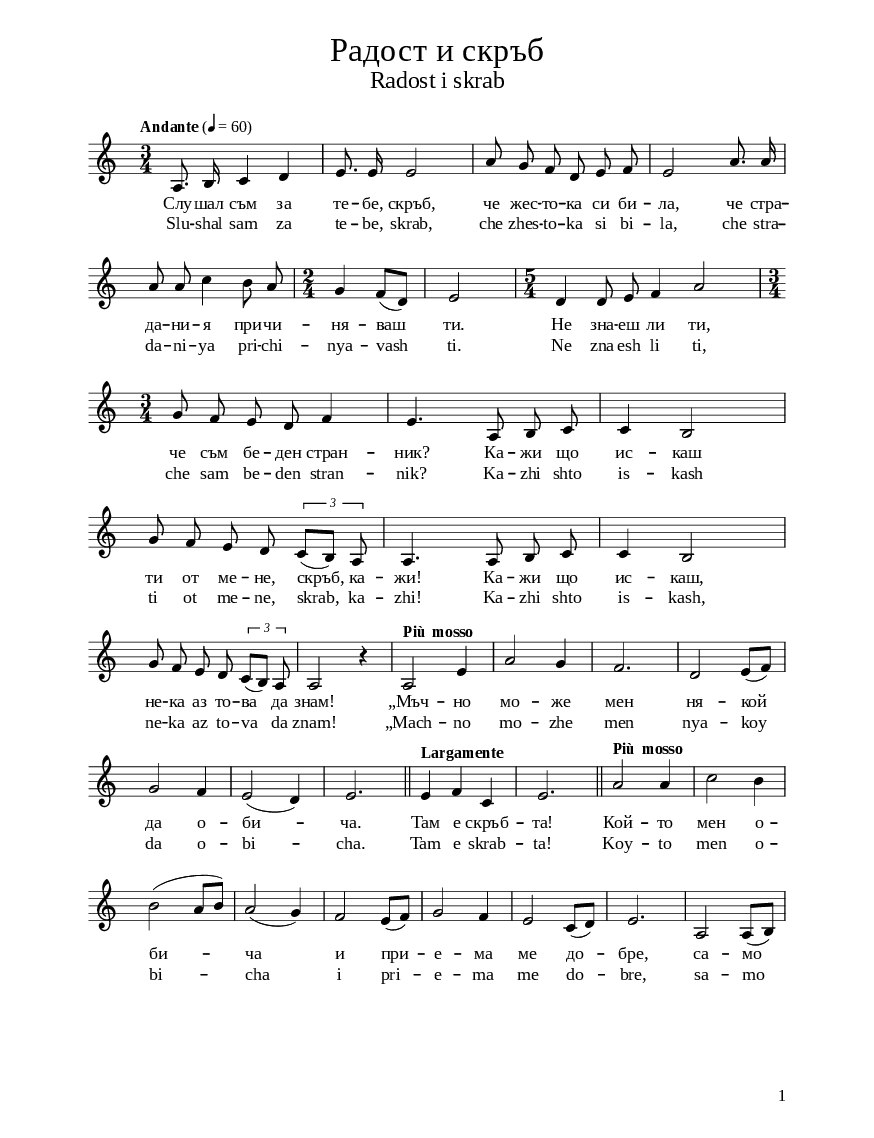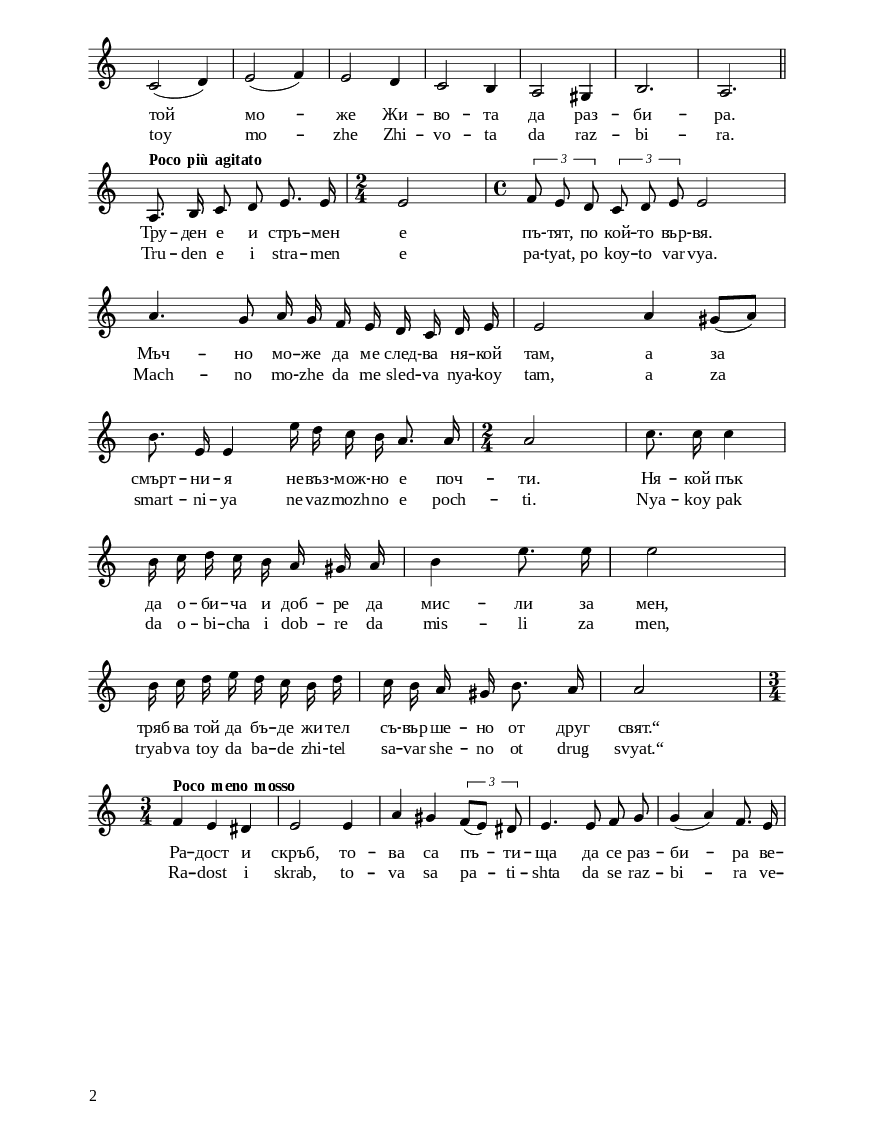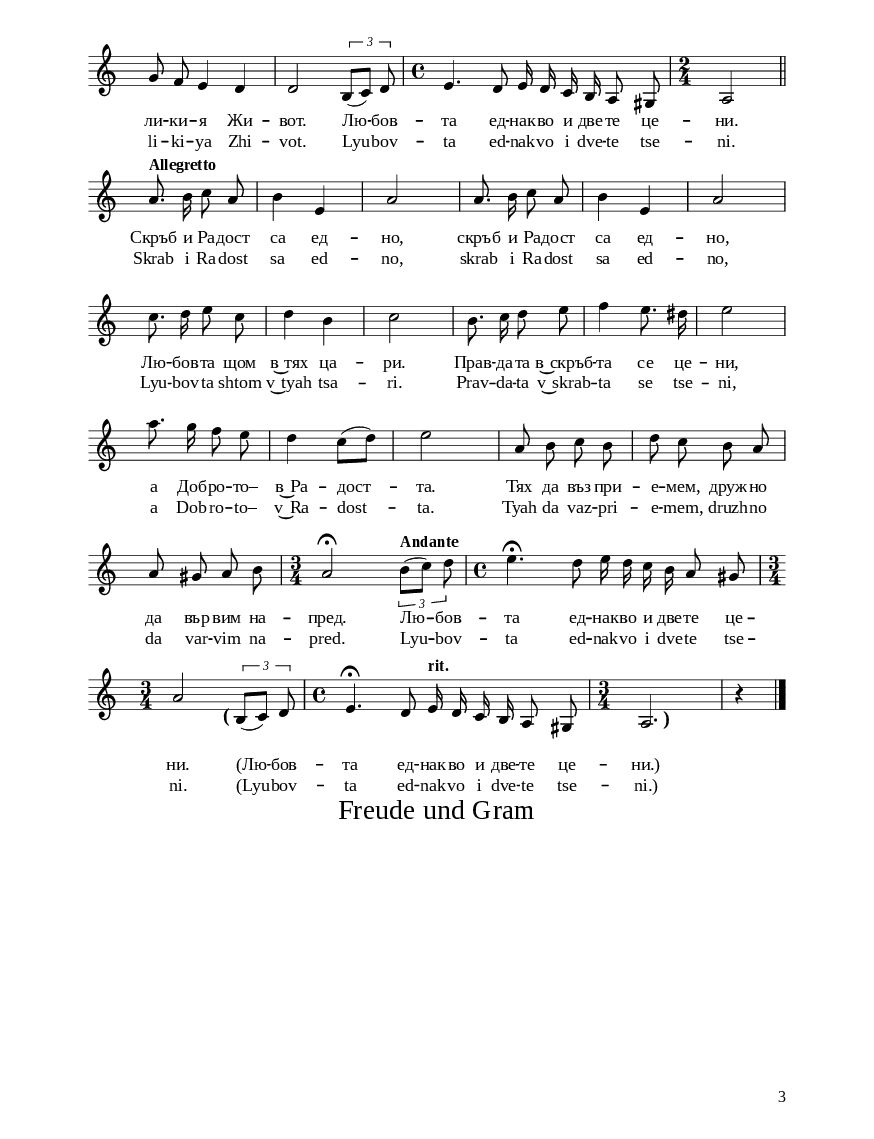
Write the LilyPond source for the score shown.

\version "2.24.0"

\include "include/globals.ily"

\bookpart {
  \include "include/bookpart-paper.ily"
  \score {
    \include "include/score-layout.ily"

    \new Voice \relative c' {
      \clef treble
      \key c \major
      \time 3/4
      \tempoFunc "Andante" 4 "60"
      \autoBeamOff
      a8.  b16  c4  d4 | % 2
      e8.  e16  e2 | % 3
      a8  g8  f8  d8  e8
      f8 | % 4
      e2  a8.  a16 \break | % 5
      a8  a8  c4  b8  a8 | % 6
      \time 2/4  | % 6
      g4  f8 [(  d8 )] | % 7
      e2 | % 8
      \time 5/4  | % 8
      d4  d8  e8  f4  a2 \break | % 9
      \time 3/4  | % 9
      g8  f8  e8  d8  f4 |
      e4.  a,8  b8  c8 | % 11
      c4  b2 \break | % 12
      g'8  f8  e8  d8
      \tuplet 3/2 { c8 ( [  b8 )]  a8  }
      | % 13
      a4.  a8  b8  c8 | % 14
      c4  b2 \break | % 15
      g'8  f8  e8  d8
      \tuplet 3/2 { c8 ( [  b8] ) a8 }
      | % 16
      a2 r4 | % 17
      a2 ^\markup{ \bold {Più mosso} }  e'4 | % 18
      a2  g4 | % 19
      f2. |
      d2  e8 ( [  f8 ) ] \break | % 21
      g2  f4 | % 22
      e2 (  d4 ) | % 23
      e2. \bar "||"
      e4 ^\markup{ \bold {Largamente} }  f4  c4 | % 25
      e2. \bar "||"
      a2 ^\markup{ \bold {Più mosso} }  a4 | % 27
      c2  b4 \break | % 28
      b2 (  a8 [  b8 ) ] | % 29
      a2 (  g4 ) |
      f2  e8 ( [  f8 ) ] | % 31
      g2  f4 | % 32
      e2  c8 ( [  d8 ) ] | % 33
      e2. | % 34
      a,2  a8 ( [  b8 ) ] \break | % 35
      c2 (  d4 ) | % 36
      e2 (  f4 ) | % 37
      e2  d4 | % 38
      c2  b4 | % 39
      a2  gis4 |
      b2. | % 41
      a2. \bar "||"
      \break | % 42
      a8. ^\markup{ \bold {Poco più agitato} }  b16
      c8  d8  e8.  e16 | % 43
      \time 2/4  | % 43
      e2 | % 44
      \time 4/4  | % 44
      \tuplet 3/2 {f8   e8  d8 }
      \tuplet 3/2 {c8  d8  e8 }
      e2  |
      a4.  g8  a16  g16  f16
      e16  d16  c16  d16  e16 | % 46
      e2  a4  gis8 ( [  a8 ) ] \break | % 47
      b8.  e,16  e4  e'16
      d16  c16  b16  a8.  a16 | % 48
      \time 2/4  | % 48
      a2 | % 49
      c8.  c16  c4 \break |
      b16  c16  d16  c16
      b16  a16  gis16  a16 | % 51
      b4  e8.  e16 | % 52
      e2 \break | % 53
      b16  c16  d16  e16
      d16  c16  b16  d16 | % 54
      c16  b16  a16  gis16
      b8.  a16 | % 55
      a2 \break | % 56
      \time 3/4  | % 56
      f4 ^\markup{ \bold {Poco meno mosso} }  e4
      dis4 | % 57
      e2  e4 | % 58
      a4  gis4
      \tuplet 3/2 { f8 ( [  e8 ] )  dis8  }
      | % 59
      e4.  e8  f8  g8 |
      g4 (  a4 )  f8.  e16 \break | % 61
      g8  f8  e4  d4 | % 62
      d2
      \tuplet 3/2 { b8 ( [  c8 ) ]  d8  }
      | % 63
      | % 63
      \time 4/4 e4.  d8  e16  d16  c16
      b16  a8  gis8 | % 64
      \time 2/4 a2 \bar "||"  \break | % 65
      a'8. ^\markup{ \bold {Allegretto} }  b16
      c8  a8  | % 66
      b4  e,4  | % 67
      a2  | % 68
      a8.  b16  c8  a8  | % 69
      b4  e,4  |
      a2  \break | % 71
      c8.  d16  e8  c8  | % 72
      d4  b4  | % 73
      c2  | % 74
      b8.  c16  d8  e8  | % 75
      f4  e8.  dis16  | % 76
      e2  \break | % 77
      a8. g16 f8 e8  | % 78
      d4 c8 ( [ d8 ) ] | % 79
      e2 |
      a,8 b8 c8 b8  | % 81
      d8 c8 b8  a8 \break | % 82
      a8  gis8  a8 b8 | % 83
      \time 3/4  | % 83
      a2 ^\fermata
      \tuplet 3/2 { \tempo "Andante" b8 ( [ c8 ) ] d8  }
      \time 4/4  | % 84
      e4. \fermata
      d8 e16  d16 c16  b16
      a8 gis8 | \break % 85 

     \time 3/4 a2
    
     \tuplet 3/2 { 
      \once \override TextScript.extra-offset = #'(-1.8 . 3.5)
      b,8-\markup \bold \fontsize #+2 {"("} 
       ( [ c8 ) ] d8  } |
      \time 4/4   % 84
      e4. \fermata
      d8 \tempo "rit." e16  d16 c16  b16
      a8 gis8 | 
      \time 3/4
      \override TextScript.extra-offset = #'(3 . 3.0)      
      a2.-\markup \bold \fontsize #+2 {")"}
      r4 \bar "|."
    }

    \addlyrics {
      Слу -- шал съм за те -- бе, скръб,
      че жес -- то -- ка си би -- ла, че
      стра -- да -- ни -- я при -- чи -- ня
      -- ваш  ти. Не зна -- еш ли ти,
      че съм бе -- ден стран -- ник? Ка
      -- жи що ис -- каш ти от ме -- не,
      скръб, ка -- жи! Ка -- жи що
      ис -- каш, не -- ка аз то -- ва
      да знам! "„Мъч" -- но мо -- же
      мен ня -- кой  да о -- би
      -- ча. Там е скръб -- та! Кой --
      то мен о -- би  --  ча
      и при  -- е -- ма ме до  --
      бре, са -- мо той мо
      -- же Жи -- во -- та да раз -- би
      -- ра. Тру -- ден е и стръ -- мен
      е пъ -- тят, по кой -- то вър --
      вя. Мъч -- но мо -- же да ме след
      -- ва ня -- кой там, а за
      смърт -- ни -- я не -- въз -- мож --
      но е поч -- ти. Ня -- кой пък да
      о -- би -- ча и доб -- ре да мис --
      ли за мен, тряб -- ва той да бъ
      -- де жи -- тел съ -- вър -- ше -- но
      от друг "свят.“" Ра -- дост и
      скръб, то -- ва са пъ  -- ти --
      ща да се раз -- би -- ра ве --
      ли -- ки -- я Жи -- вот. Лю  --
      бов -- та ед -- нак -- во и две --
      те це -- ни. Скръб и Ра -- дост
      са ед -- но, скръб и Ра -- дост
      са ед -- но, Лю -- бов -- та щом
      в~тях ца -- ри. Прав -- да -- та
      в~скръб -- та се це -- ни, а Доб
      -- ро -- то– в~Ра -- дост  -- та.
      Тях да въз -- при -- е -- мем, друж
      -- но да вър -- вим на -- пред. Лю
      -- бов -- та ед -- нак -- во и
      две -- те це -- ни. (Лю
      -- бов -- та ед -- нак -- во и
      две -- те це -- ни.)}
      \addlyrics {
        Slu -- shal sam za te -- be, skrab,
        che zhes -- to -- ka si bi -- la, che
        stra -- da -- ni -- ya pri -- chi -- nya
        -- vash  ti. Ne zna -- esh li ti,
        che sam be -- den stran -- nik? Ka
        -- zhi shto is -- kash ti ot me -- ne,
        skrab, ka -- zhi! Ka -- zhi shto
        is -- kash, ne -- ka az to -- va
         da znam! "„Mach" -- no mo -- zhe
        men nya -- koy  da o -- bi
        -- cha. Tam e skrab -- ta! Koy --
        to men o -- bi  --  cha  
        i pri  -- e -- ma me do  --
        bre, sa -- mo  toy  mo
        -- zhe Zhi -- vo -- ta da raz -- bi
        -- ra. Tru -- den e i stra -- men
        e pa -- tyat, po koy -- to var --
        vya. Mach -- no mo -- zhe da me sled
        -- va nya -- koy tam, a za
        smart -- ni -- ya ne -- vaz -- mozh --
        no e poch -- ti. Nya -- koy pak da
        o -- bi -- cha i dob -- re da mis --
        li za men, tryab -- va toy da ba
        -- de zhi -- tel sa -- var -- she -- no
        ot drug "svyat.“" Ra -- dost i
        skrab, to -- va sa pa  -- ti --
        shta da se raz -- bi -- ra ve --
        li -- ki -- ya Zhi -- vot. Lyu  --
        bov -- ta ed -- nak -- vo i dve --
        te tse -- ni. Skrab i Ra -- dost
        sa ed -- no, skrab i Ra -- dost
        sa ed -- no, Lyu -- bov -- ta shtom
        v~tyah tsa -- ri. Prav -- da -- ta
        v~skrab -- ta se tse -- ni, a Dob
        -- ro -- to– v~Ra -- dost  -- ta.
        Tyah da vaz -- pri -- e -- mem, druzh
        -- no da var -- vim na -- pred. Lyu
        -- bov -- ta ed -- nak -- vo i
        dve -- te tse -- ni. (Lyu
        -- bov -- ta ed -- nak -- vo i
        dve -- te tse -- ni.)}

        \header {
          title = \titleFunc "Радост и скръб" "Radost i skrab"
        }

        \midi{}

      } % score

      

      % include foreign translation(s) of the song
      \version "2.24.1"

\markup \fill-line { \fontsize #deTitleFontSize "Freude und Gram" }
\markup \null
\markup \null
\markup \fontsize #deCoupletFontSize {
  \hspace #15
  \override #`(baseline-skip . ,deCoupletBaselineSkip)
  \column {

    \line { " " Ich habe über dich, Gram, gehört,   }

    \line { " " dass du grausam wärst,   }

    \line { " " dass du Leid zufügst.   }

    \line { " " Weißt du nicht,  }

    \line { " " dass ich ein armer Fremder bin?   }

    \line { " " Sage mir, was du von mir willst,   }

    \line { " " sage es mir!  }
      \line { " " Sage mir, was du von mir willst,   }

    \line { " " ich soll es wissen!  }
    \line { " "}

    \line { " " „Schwerlich kann mich jemand lieben.   }

    \line { " " Dort ist der Gram!  }

    \line { " " Wer mich liebt }

    \line { " " und mich gut empfängt,  }

    \line { " " nur der kann  das Leben verstehen.   }

    \line { " "}

    \line { " " Schwierig und steil ist der Weg,   }

    \line { " " auf dem ich gehe.   }

    \line { " " Schwerlich kann mir dort jemand folgen   }

    \line { " " und für den Sterblichen   }
    
     \line { " " ist das fast unmöglich.  }
        \line { " "}
    
     \line { " " Liebt mich jedoch jemand und   }
   
     \line { " " denkt gut über mich,  }

    \line { " " er wird ein Bürger aus einer }
    
    \line { " " vollkommen anderen Welt sein.“}

    \line { " "}

    \line { " " Freude und Gram, das sind Wege,   }

    \line { " " das große Leben zu verstehen.   }

    \line { " " Die Liebe schätzt sie beide gleichermaßen.  }

    \line { " "}

    \line { " " Gram und Freude sind eins,  }

    \line { " " Gram und Freude sind eins,  }

    \line { " " wenn Liebe in ihnen herrscht.  }

    \line { " " Die Gerechtigkeit wird im Gram geschätzt  }

    \line { " " und das Gute in der Freude.   }

    \line { " " Empfangen wir sie   }

    \line { " " und gehen gemeinsam vorwärts.  }

    \line { " " Die Liebe schätzt sie beide gleichermaßen.  }

  }


}


    } % bookpart
